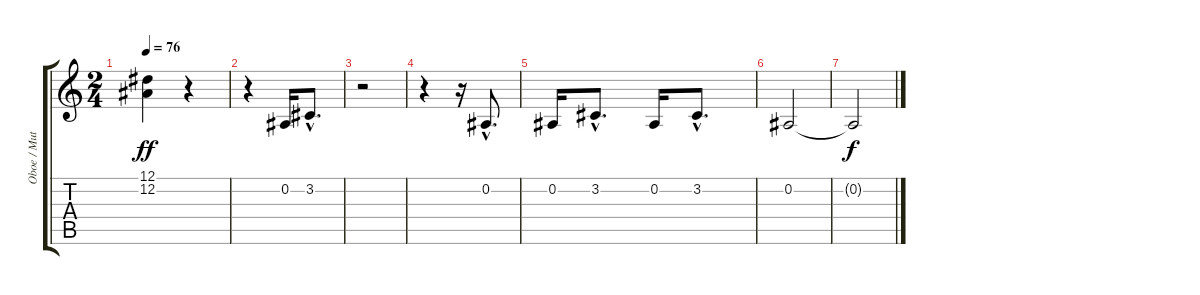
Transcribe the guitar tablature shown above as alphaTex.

\track ("Oboe / Muted Trumpet" "Oboe / Mut") {instrument oboe}
\staff {score tabs}
\tuning (Eb4 Bb3 Gb3 Db3 Ab2 Eb2) {hide}
\ts (2 4)
\tempo 76
\clef g2
\ks c
(12.1 12.2).4{dy ff instrument mutedtrumpet} r.4 |
r.4 0.2.16 3.2{hac}.8{d} |
r.2 |
r.4 r.16 0.2{hac}.8{d} |
0.2.16 3.2{hac}.8{d} 0.2.16 3.2{hac}.8{d} |
0.2.2 |
0.2{t}.2{dy f}
